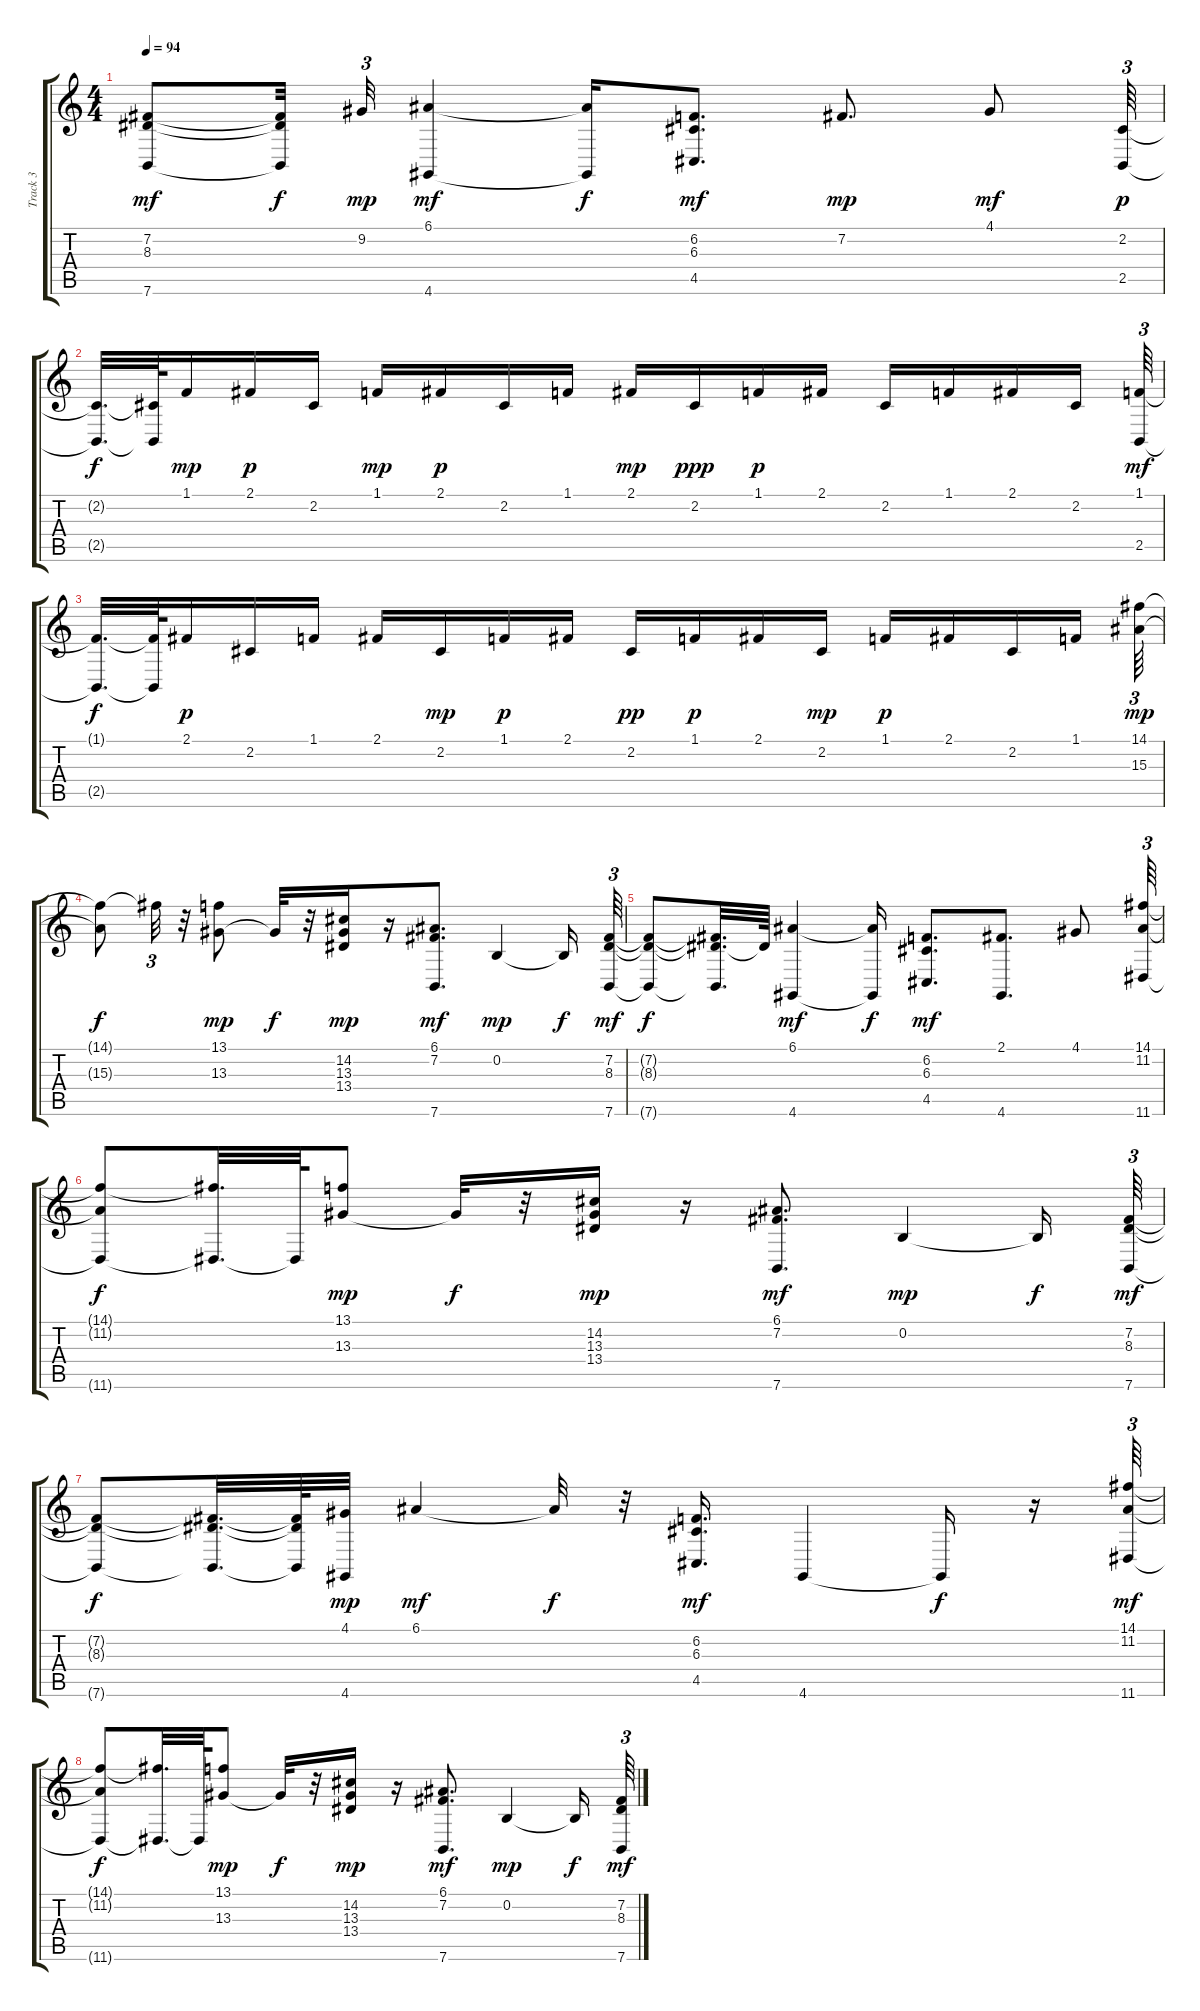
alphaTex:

\track ("Track 3" "Track 3") {instrument electricpiano1}
\staff {score tabs}
\tuning (E4 B3 G3 D3 A2 E2) {hide}
\ts (4 4)
\tempo 94
\clef g2
\ks c
(7.2 8.3 7.6).8{dy mf} (7.2{t} 8.3{t} 7.6{t}).32{dy f} 9.2.32{tu (3 2) dy mp} (6.1 4.6).4{dy mf} (6.1{t} 4.6{t}).16{dy f} (6.2 6.3 4.5).8{d dy mf} 7.2.8{d dy mp} 4.1.8{dy mf} (2.2 2.5).64{tu (3 2) dy p} |
(2.2{t} 2.5{t}).32{d dy f} (2.2{t} 2.5{t}).64 1.1.16{dy mp} 2.1.16{dy p} 2.2.16 1.1.16{dy mp} 2.1.16{dy p} 2.2.16 1.1.16 2.1.16{dy mp} 2.2.16{dy ppp} 1.1.16{dy p} 2.1.16 2.2.16 1.1.16 2.1.16 2.2.16 (1.1 2.5).64{tu (3 2) dy mf} |
(1.1{t} 2.5{t}).32{d dy f} (1.1{t} 2.5{t}).64 2.1.16{dy p} 2.2.16 1.1.16 2.1.16 2.2.16{dy mp} 1.1.16{dy p} 2.1.16 2.2.16{dy pp} 1.1.16{dy p} 2.1.16 2.2.16{dy mp} 1.1.16{dy p} 2.1.16 2.2.16 1.1.16 (14.1 15.3).64{tu (3 2) dy mp} |
(14.1{t} 15.3{t}).8{dy f} 14.1{t}.32{tu (3 2)} r.32 (13.1 13.3).8{dy mp} 13.3{t}.32{dy f} r.32 (14.2 13.3 13.4).16{dy mp} r.16 (6.1 7.2 7.6).8{d dy mf} 0.2.4{dy mp} 0.2{t}.16{dy f} (7.2 8.3 7.6).64{tu (3 2) dy mf} |
(7.2{t} 8.3{t} 7.6{t}).8{dy f} (7.2{t} 8.3{t} 7.6{t}).32{d} 8.3{t}.64 (6.1 4.6).4{dy mf} (6.1{t} 4.6{t}).16{dy f} (6.2 6.3 4.5).8{d dy mf} (2.1 4.6).8{d} 4.1.8 (14.1 11.2 11.6).64{tu (3 2)} |
(14.1{t} 11.2{t} 11.6{t}).8{dy f} (14.1{t} 11.6{t}).32{d} 11.6{t}.64 (13.1 13.3).8{dy mp} 13.3{t}.32{dy f} r.32 (14.2 13.3 13.4).16{dy mp} r.16 (6.1 7.2 7.6).8{d dy mf} 0.2.4{dy mp} 0.2{t}.16{dy f} (7.2 8.3 7.6).64{tu (3 2) dy mf} |
(7.2{t} 8.3{t} 7.6{t}).8{dy f} (7.2{t} 8.3{t} 7.6{t}).32{d} (7.2{t} 8.3{t} 7.6{t}).64 (4.1 4.6).32{dy mp} 6.1.4{dy mf} 6.1{t}.32{dy f} r.32 (6.2 6.3 4.5).16{d dy mf} 4.6.4 4.6{t}.16{dy f} r.16 (14.1 11.2 11.6).64{tu (3 2) dy mf} |
(14.1{t} 11.2{t} 11.6{t}).8{dy f} (14.1{t} 11.6{t}).32{d} 11.6{t}.64 (13.1 13.3).8{dy mp} 13.3{t}.32{dy f} r.32 (14.2 13.3 13.4).16{dy mp} r.16 (6.1 7.2 7.6).8{d dy mf} 0.2.4{dy mp} 0.2{t}.16{dy f} (7.2 8.3 7.6).64{tu (3 2) dy mf}
